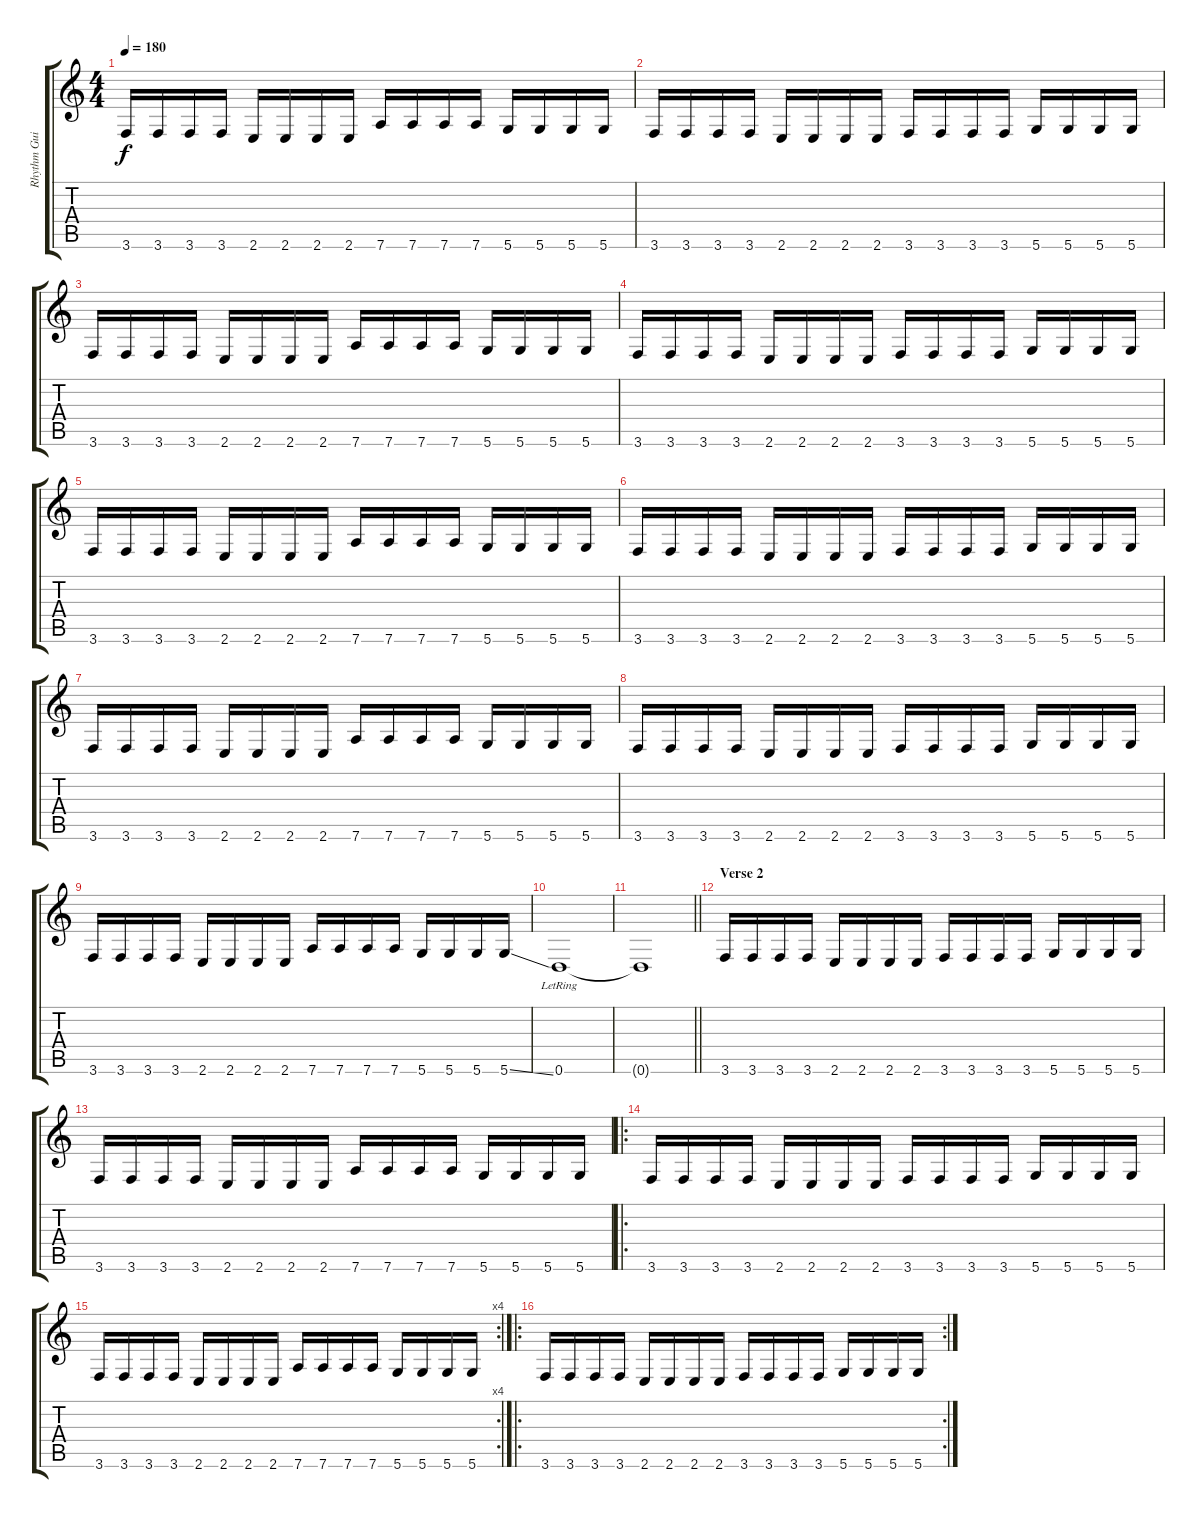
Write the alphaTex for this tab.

\track ("Rhythm Guitar" "Rhythm Gui") {instrument overdrivenguitar}
\staff {score tabs}
\tuning (E4 B3 G3 D3 A2 D2) {hide}
\ts (4 4)
\tempo 180
\clef g2
\ks c
3.6.16{dy f} 3.6.16 3.6.16 3.6.16 2.6.16 2.6.16 2.6.16 2.6.16 7.6.16 7.6.16 7.6.16 7.6.16 5.6.16 5.6.16 5.6.16 5.6.16 |
3.6.16 3.6.16 3.6.16 3.6.16 2.6.16 2.6.16 2.6.16 2.6.16 3.6.16 3.6.16 3.6.16 3.6.16 5.6.16 5.6.16 5.6.16 5.6.16 |
3.6.16 3.6.16 3.6.16 3.6.16 2.6.16 2.6.16 2.6.16 2.6.16 7.6.16 7.6.16 7.6.16 7.6.16 5.6.16 5.6.16 5.6.16 5.6.16 |
3.6.16 3.6.16 3.6.16 3.6.16 2.6.16 2.6.16 2.6.16 2.6.16 3.6.16 3.6.16 3.6.16 3.6.16 5.6.16 5.6.16 5.6.16 5.6.16 |
3.6.16 3.6.16 3.6.16 3.6.16 2.6.16 2.6.16 2.6.16 2.6.16 7.6.16 7.6.16 7.6.16 7.6.16 5.6.16 5.6.16 5.6.16 5.6.16 |
3.6.16 3.6.16 3.6.16 3.6.16 2.6.16 2.6.16 2.6.16 2.6.16 3.6.16 3.6.16 3.6.16 3.6.16 5.6.16 5.6.16 5.6.16 5.6.16 |
3.6.16 3.6.16 3.6.16 3.6.16 2.6.16 2.6.16 2.6.16 2.6.16 7.6.16 7.6.16 7.6.16 7.6.16 5.6.16 5.6.16 5.6.16 5.6.16 |
3.6.16 3.6.16 3.6.16 3.6.16 2.6.16 2.6.16 2.6.16 2.6.16 3.6.16 3.6.16 3.6.16 3.6.16 5.6.16 5.6.16 5.6.16 5.6.16 |
3.6.16 3.6.16 3.6.16 3.6.16 2.6.16 2.6.16 2.6.16 2.6.16 7.6.16 7.6.16 7.6.16 7.6.16 5.6.16 5.6.16 5.6.16 5.6{ss}.16 |
0.6{lr}.1 |
\barLineRight lightlight
0.6{t}.1 |
\section ("" "Verse 2")
3.6.16 3.6.16 3.6.16 3.6.16 2.6.16 2.6.16 2.6.16 2.6.16 3.6.16 3.6.16 3.6.16 3.6.16 5.6.16 5.6.16 5.6.16 5.6.16 |
3.6.16 3.6.16 3.6.16 3.6.16 2.6.16 2.6.16 2.6.16 2.6.16 7.6.16 7.6.16 7.6.16 7.6.16 5.6.16 5.6.16 5.6.16 5.6.16 |
\ro
3.6.16 3.6.16 3.6.16 3.6.16 2.6.16 2.6.16 2.6.16 2.6.16 3.6.16 3.6.16 3.6.16 3.6.16 5.6.16 5.6.16 5.6.16 5.6.16 |
\rc 4
3.6.16 3.6.16 3.6.16 3.6.16 2.6.16 2.6.16 2.6.16 2.6.16 7.6.16 7.6.16 7.6.16 7.6.16 5.6.16 5.6.16 5.6.16 5.6.16 |
\ro
\rc 2
3.6.16 3.6.16 3.6.16 3.6.16 2.6.16 2.6.16 2.6.16 2.6.16 3.6.16 3.6.16 3.6.16 3.6.16 5.6.16 5.6.16 5.6.16 5.6.16
